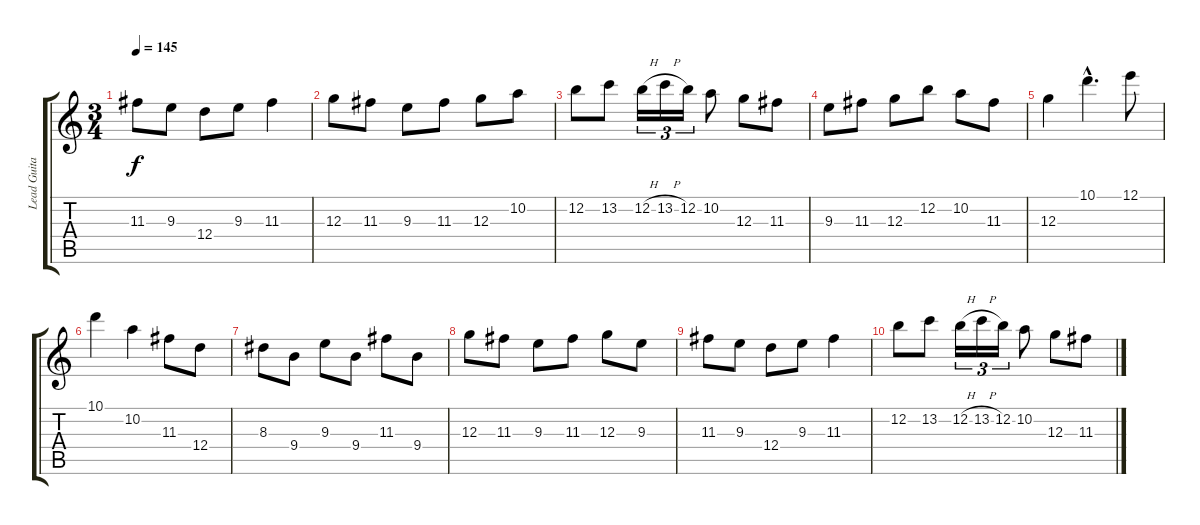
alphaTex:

\track ("Lead Guitar" "Lead Guita") {instrument distortionguitar}
\staff {score tabs}
\tuning (E4 B3 G3 D3 A2 E2) {hide}
\ts (3 4)
\tempo 145
\clef g2
\ks c
11.3.8{dy f volume 6} 9.3.8 12.4.8 9.3.8 11.3.4 |
12.3.8 11.3.8 9.3.8 11.3.8 12.3.8 10.2.8 |
12.2.8{volume 3} 13.2.8 12.2{h}.16{tu (3 2)} 13.2{h}.16{tu (3 2)} 12.2.16{tu (3 2)} 10.2.8 12.3.8 11.3.8 |
9.3.8{volume 0} 11.3.8 12.3.8 12.2.8 10.2.8 11.3.8 |
12.3.4 10.1{hac}.4{d} 12.1.8 |
10.1.4 10.2.4 11.3.8 12.4.8 |
8.3.8 9.4.8 9.3.8 9.4.8 11.3.8 9.4.8 |
12.3.8 11.3.8 9.3.8 11.3.8 12.3.8 9.3.8 |
11.3.8 9.3.8 12.4.8 9.3.8 11.3.4 |
12.2.8 13.2.8 12.2{h}.16{tu (3 2)} 13.2{h}.16{tu (3 2)} 12.2.16{tu (3 2)} 10.2.8 12.3.8 11.3.8
